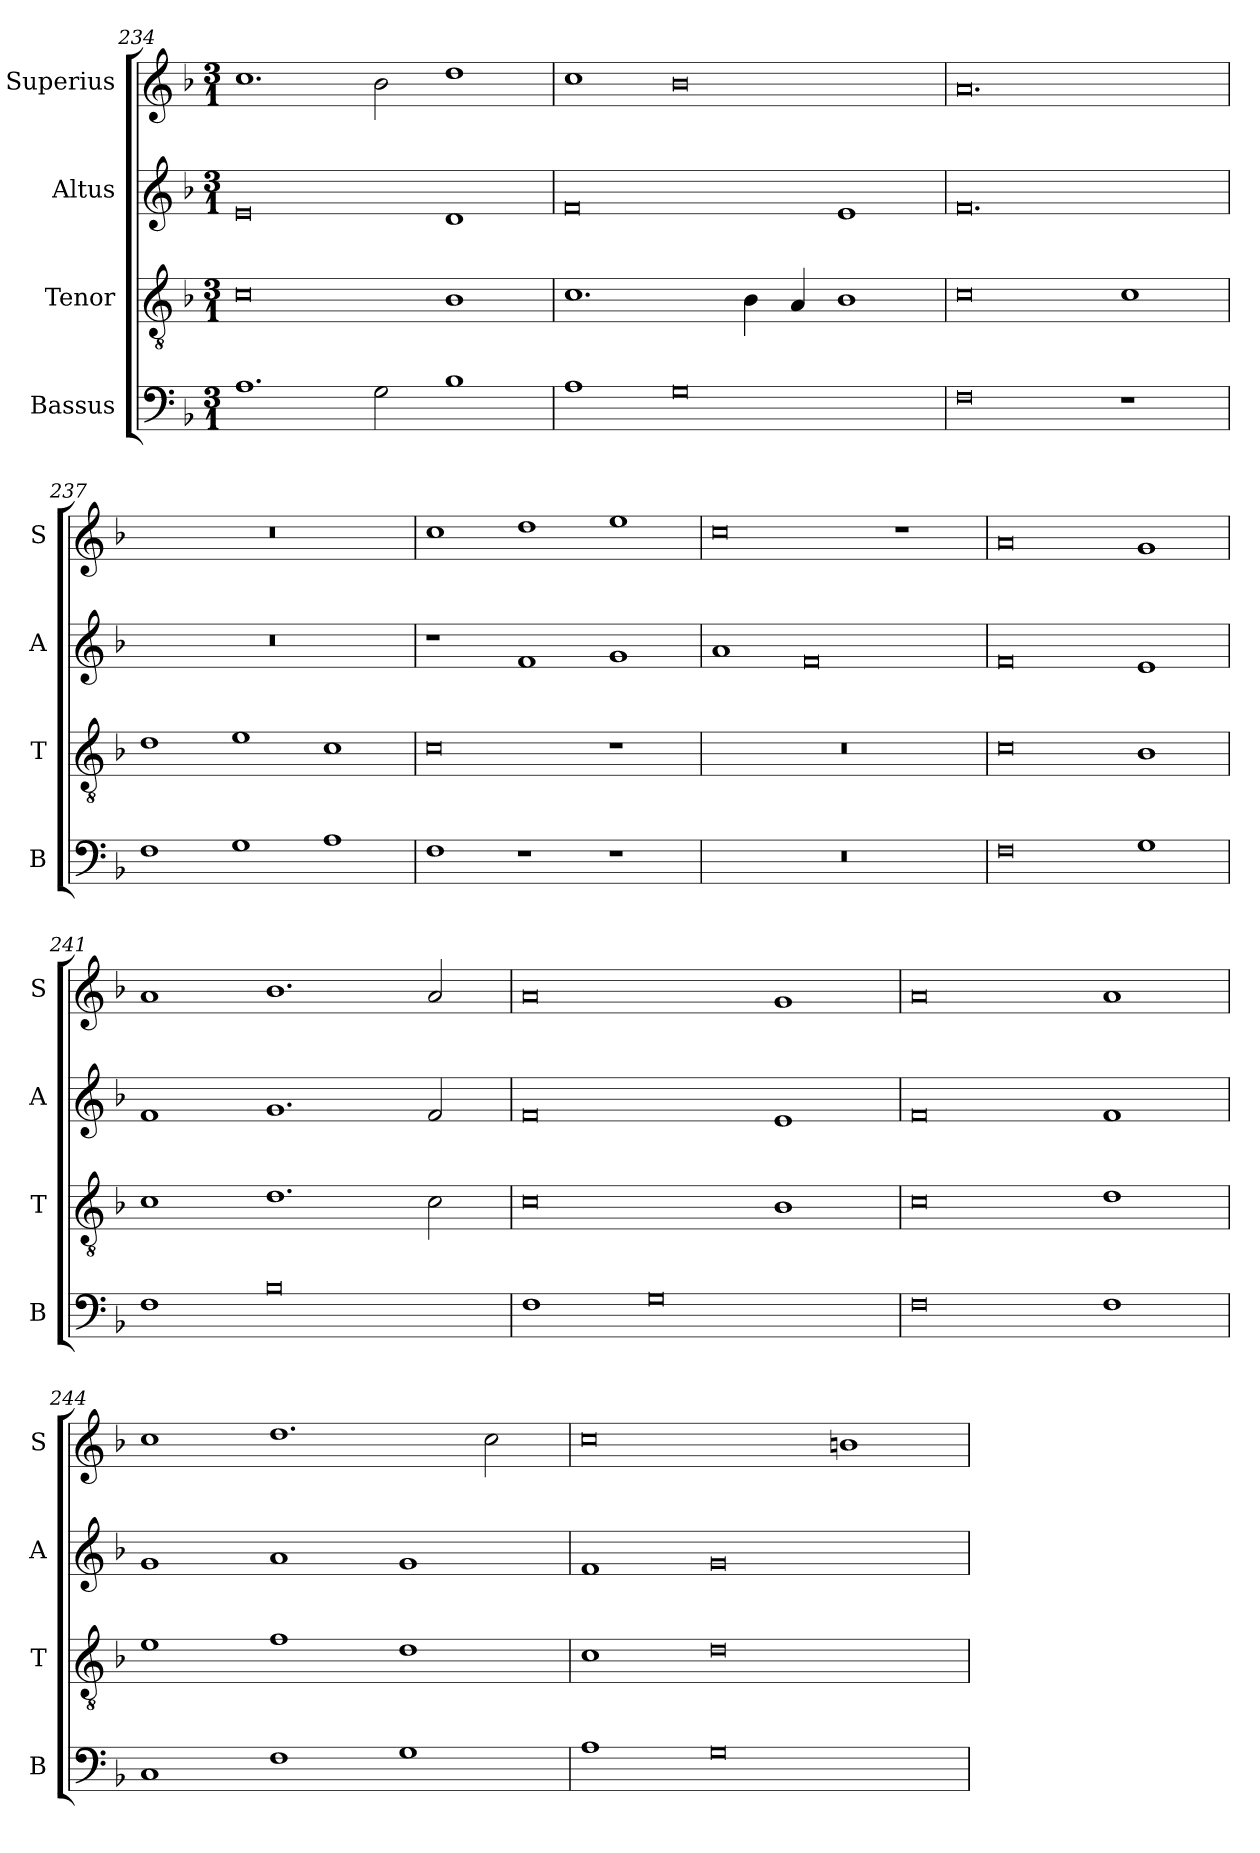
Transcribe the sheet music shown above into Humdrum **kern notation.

**kern	**kern	**kern	**kern
*part4	*part3	*part2	*part1
*staff4	*staff3	*staff2	*staff1
*I"Bassus	*I"Tenor	*I"Altus	*I"Superius
*I'B	*I'T	*I'A	*I'S
*clefF4	*clefGv2	*clefG2	*clefG2
*k[b-]	*k[b-]	*k[b-]	*k[b-]
*F:	*F:	*F:	*F:
*M3/1	*M3/1	*M3/1	*M3/1
=234	=234	=234	=234
1.A	0c	0e	1.cc
2G	.	.	2b-
1B-	1B-	1d	1dd
=235	=235	=235	=235
1A	1.c	0f	1cc
0G	.	.	0b-
.	4B-	.	.
.	4A	.	.
.	1B-	1e	.
=236	=236	=236	=236
0F	0c	0.f	0.a
1r	1c	.	.
=237	=237	=237	=237
1F	1d	1%3r	1%3r
1G	1e	.	.
1A	1c	.	.
=238	=238	=238	=238
1F	0c	1r	1cc
1r	.	1f	1dd
1r	1r	1g	1ee
=239	=239	=239	=239
1%3r	1%3r	1a	0cc
.	.	0f	.
.	.	.	1r
=240	=240	=240	=240
0F	0c	0f	0a
1G	1B-	1e	1g
=241	=241	=241	=241
1F	1c	1f	1a
0B-	1.d	1.g	1.b-
.	2c	2f	2a
=242	=242	=242	=242
1F	0c	0f	0a
0G	.	.	.
.	1B-	1e	1g
=243	=243	=243	=243
0F	0c	0f	0a
1F	1d	1f	1a
=244	=244	=244	=244
1C	1e	1g	1cc
1F	1f	1a	1.dd
1G	1d	1g	.
.	.	.	2cc
=245	=245	=245	=245
1A	1c	1f	0cc
0G	0d	0g	.
.	.	.	1bn
=	=	=	=
*-	*-	*-	*-
